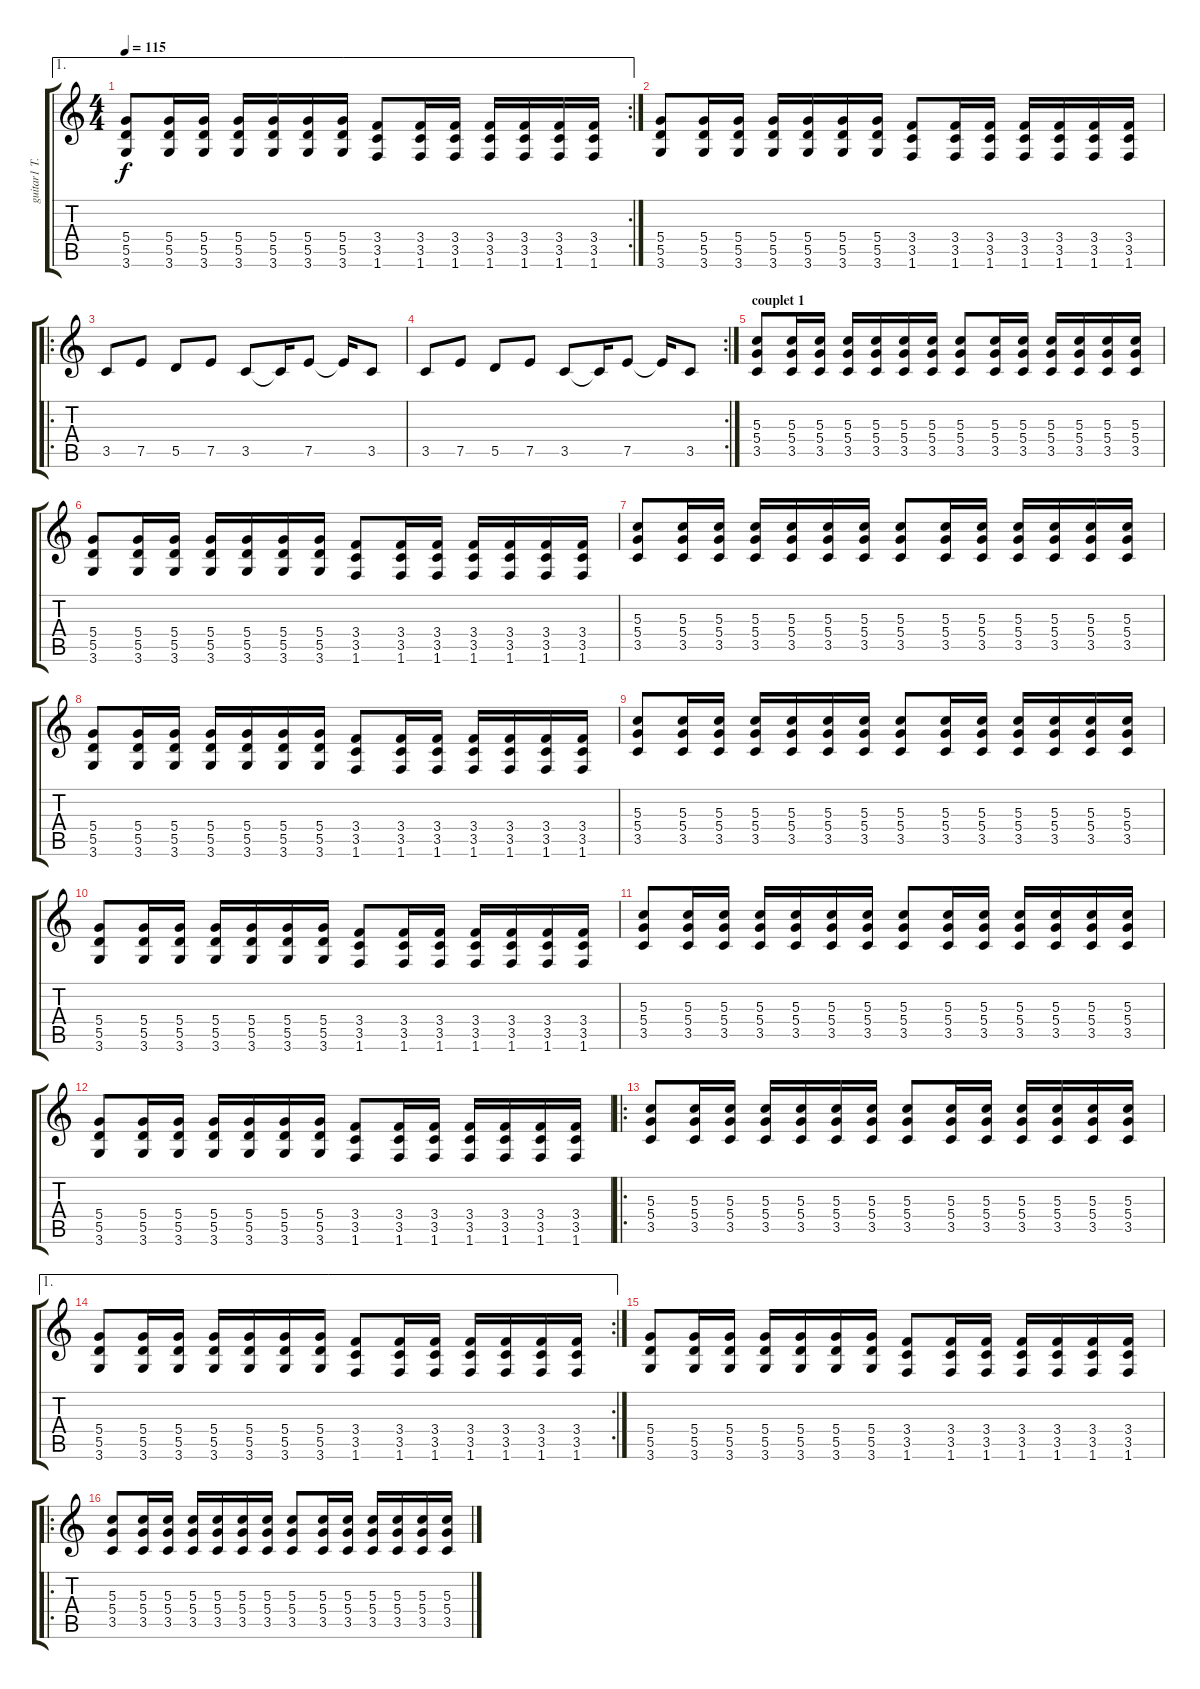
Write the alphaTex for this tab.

\track ("guitar1 longe" "guitar1 T.") {instrument distortionguitar}
\staff {score tabs}
\tuning (E4 B3 G3 D3 A2 E2) {hide}
\ae 1
\rc 2
\ts (4 4)
\tempo 115
\clef g2
\ks c
(5.4 5.5 3.6).8{dy f} (5.4 5.5 3.6).16 (5.4 5.5 3.6).16 (5.4 5.5 3.6).16 (5.4 5.5 3.6).16 (5.4 5.5 3.6).16 (5.4 5.5 3.6).16 (3.4 3.5 1.6).8 (3.4 3.5 1.6).16 (3.4 3.5 1.6).16 (3.4 3.5 1.6).16 (3.4 3.5 1.6).16 (3.4 3.5 1.6).16 (3.4 3.5 1.6).16 |
(5.4 5.5 3.6).8 (5.4 5.5 3.6).16 (5.4 5.5 3.6).16 (5.4 5.5 3.6).16 (5.4 5.5 3.6).16 (5.4 5.5 3.6).16 (5.4 5.5 3.6).16 (3.4 3.5 1.6).8 (3.4 3.5 1.6).16 (3.4 3.5 1.6).16 (3.4 3.5 1.6).16 (3.4 3.5 1.6).16 (3.4 3.5 1.6).16 (3.4 3.5 1.6).16 |
\ro
3.5.8 7.5.8 5.5.8 7.5.8 3.5.8 3.5{t}.16 7.5.8 7.5{t}.16 3.5.8 |
\rc 2
3.5.8 7.5.8 5.5.8 7.5.8 3.5.8 3.5{t}.16 7.5.8 7.5{t}.16 3.5.8 |
\section ("" "couplet 1")
(5.3 5.4 3.5).8{instrument distortionguitar} (5.3 5.4 3.5).16{instrument electricguitarmuted} (5.3 5.4 3.5).16 (5.3 5.4 3.5).16 (5.3 5.4 3.5).16 (5.3 5.4 3.5).16 (5.3 5.4 3.5).16 (5.3 5.4 3.5).8 (5.3 5.4 3.5).16 (5.3 5.4 3.5).16 (5.3 5.4 3.5).16 (5.3 5.4 3.5).16 (5.3 5.4 3.5).16 (5.3 5.4 3.5).16 |
(5.4 5.5 3.6).8{instrument distortionguitar} (5.4 5.5 3.6).16{instrument electricguitarmuted} (5.4 5.5 3.6).16 (5.4 5.5 3.6).16 (5.4 5.5 3.6).16 (5.4 5.5 3.6).16 (5.4 5.5 3.6).16 (3.4 3.5 1.6).8{instrument distortionguitar} (3.4 3.5 1.6).16{instrument electricguitarmuted} (3.4 3.5 1.6).16 (3.4 3.5 1.6).16 (3.4 3.5 1.6).16 (3.4 3.5 1.6).16 (3.4 3.5 1.6).16 |
(5.3 5.4 3.5).8{instrument distortionguitar} (5.3 5.4 3.5).16{instrument electricguitarmuted} (5.3 5.4 3.5).16 (5.3 5.4 3.5).16 (5.3 5.4 3.5).16 (5.3 5.4 3.5).16 (5.3 5.4 3.5).16 (5.3 5.4 3.5).8 (5.3 5.4 3.5).16 (5.3 5.4 3.5).16 (5.3 5.4 3.5).16 (5.3 5.4 3.5).16 (5.3 5.4 3.5).16 (5.3 5.4 3.5).16 |
(5.4 5.5 3.6).8{instrument distortionguitar} (5.4 5.5 3.6).16{instrument electricguitarmuted} (5.4 5.5 3.6).16 (5.4 5.5 3.6).16 (5.4 5.5 3.6).16 (5.4 5.5 3.6).16 (5.4 5.5 3.6).16 (3.4 3.5 1.6).8{instrument distortionguitar} (3.4 3.5 1.6).16{instrument electricguitarmuted} (3.4 3.5 1.6).16 (3.4 3.5 1.6).16 (3.4 3.5 1.6).16 (3.4 3.5 1.6).16 (3.4 3.5 1.6).16 |
(5.3 5.4 3.5).8{instrument distortionguitar} (5.3 5.4 3.5).16{instrument electricguitarmuted} (5.3 5.4 3.5).16 (5.3 5.4 3.5).16 (5.3 5.4 3.5).16 (5.3 5.4 3.5).16 (5.3 5.4 3.5).16 (5.3 5.4 3.5).8 (5.3 5.4 3.5).16 (5.3 5.4 3.5).16 (5.3 5.4 3.5).16 (5.3 5.4 3.5).16 (5.3 5.4 3.5).16 (5.3 5.4 3.5).16 |
(5.4 5.5 3.6).8{instrument distortionguitar} (5.4 5.5 3.6).16{instrument electricguitarmuted} (5.4 5.5 3.6).16 (5.4 5.5 3.6).16 (5.4 5.5 3.6).16 (5.4 5.5 3.6).16 (5.4 5.5 3.6).16 (3.4 3.5 1.6).8{instrument distortionguitar} (3.4 3.5 1.6).16{instrument electricguitarmuted} (3.4 3.5 1.6).16 (3.4 3.5 1.6).16 (3.4 3.5 1.6).16 (3.4 3.5 1.6).16 (3.4 3.5 1.6).16 |
(5.3 5.4 3.5).8{instrument distortionguitar} (5.3 5.4 3.5).16{instrument electricguitarmuted} (5.3 5.4 3.5).16 (5.3 5.4 3.5).16 (5.3 5.4 3.5).16 (5.3 5.4 3.5).16 (5.3 5.4 3.5).16 (5.3 5.4 3.5).8 (5.3 5.4 3.5).16 (5.3 5.4 3.5).16 (5.3 5.4 3.5).16 (5.3 5.4 3.5).16 (5.3 5.4 3.5).16 (5.3 5.4 3.5).16 |
(5.4 5.5 3.6).8{instrument distortionguitar} (5.4 5.5 3.6).16{instrument electricguitarmuted} (5.4 5.5 3.6).16 (5.4 5.5 3.6).16 (5.4 5.5 3.6).16 (5.4 5.5 3.6).16 (5.4 5.5 3.6).16 (3.4 3.5 1.6).8{instrument distortionguitar} (3.4 3.5 1.6).16{instrument electricguitarmuted} (3.4 3.5 1.6).16 (3.4 3.5 1.6).16 (3.4 3.5 1.6).16 (3.4 3.5 1.6).16 (3.4 3.5 1.6).16 |
\ro
(5.3 5.4 3.5).8{instrument distortionguitar} (5.3 5.4 3.5).16 (5.3 5.4 3.5).16 (5.3 5.4 3.5).16 (5.3 5.4 3.5).16 (5.3 5.4 3.5).16 (5.3 5.4 3.5).16 (5.3 5.4 3.5).8 (5.3 5.4 3.5).16 (5.3 5.4 3.5).16 (5.3 5.4 3.5).16 (5.3 5.4 3.5).16 (5.3 5.4 3.5).16 (5.3 5.4 3.5).16 |
\ae 1
\rc 2
(5.4 5.5 3.6).8 (5.4 5.5 3.6).16 (5.4 5.5 3.6).16 (5.4 5.5 3.6).16 (5.4 5.5 3.6).16 (5.4 5.5 3.6).16 (5.4 5.5 3.6).16 (3.4 3.5 1.6).8 (3.4 3.5 1.6).16 (3.4 3.5 1.6).16 (3.4 3.5 1.6).16 (3.4 3.5 1.6).16 (3.4 3.5 1.6).16 (3.4 3.5 1.6).16 |
(5.4 5.5 3.6).8 (5.4 5.5 3.6).16 (5.4 5.5 3.6).16 (5.4 5.5 3.6).16 (5.4 5.5 3.6).16 (5.4 5.5 3.6).16 (5.4 5.5 3.6).16 (3.4 3.5 1.6).8 (3.4 3.5 1.6).16 (3.4 3.5 1.6).16 (3.4 3.5 1.6).16 (3.4 3.5 1.6).16 (3.4 3.5 1.6).16 (3.4 3.5 1.6).16 |
\ro
\section ("" "")
(5.3 5.4 3.5).8 (5.3 5.4 3.5).16 (5.3 5.4 3.5).16 (5.3 5.4 3.5).16 (5.3 5.4 3.5).16 (5.3 5.4 3.5).16 (5.3 5.4 3.5).16 (5.3 5.4 3.5).8 (5.3 5.4 3.5).16 (5.3 5.4 3.5).16 (5.3 5.4 3.5).16 (5.3 5.4 3.5).16 (5.3 5.4 3.5).16 (5.3 5.4 3.5).16
